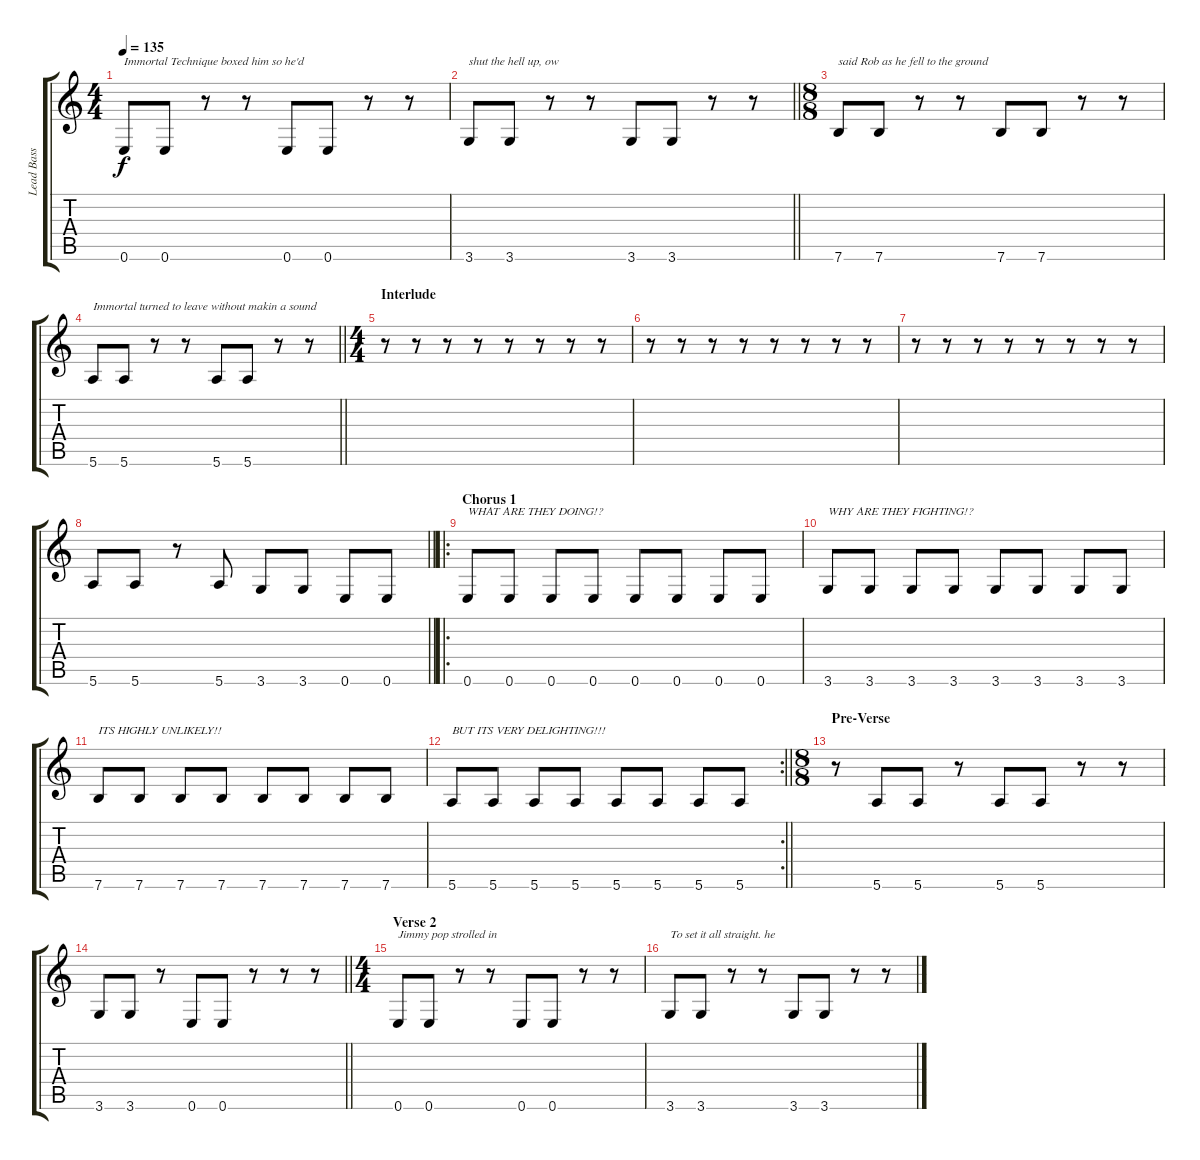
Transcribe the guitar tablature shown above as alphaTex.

\track ("Lead Bass" "Lead Bass") {instrument electricbasspick}
\staff {score tabs}
\tuning (E4 B3 G3 D3 A2 E2) {hide}
\ts (4 4)
\tempo 135
\clef g2
\ks c
0.6.8{txt "Immortal Technique boxed him so he'd" dy f} 0.6.8 r.8 r.8 0.6.8 0.6.8 r.8 r.8 |
\barLineRight lightlight
3.6.8{txt "shut the hell up, ow"} 3.6.8 r.8 r.8 3.6.8 3.6.8 r.8 r.8 |
\ts (8 8)
7.6.8{txt "said Rob as he fell to the ground"} 7.6.8 r.8 r.8 7.6.8 7.6.8 r.8 r.8 |
\barLineRight lightlight
5.6.8{txt "Immortal turned to leave without makin a sound"} 5.6.8 r.8 r.8 5.6.8 5.6.8 r.8 r.8 |
\ts (4 4)
\section ("" "Interlude")
r.8 r.8 r.8 r.8 r.8 r.8 r.8 r.8 |
r.8 r.8 r.8 r.8 r.8 r.8 r.8 r.8 |
r.8 r.8 r.8 r.8 r.8 r.8 r.8 r.8 |
\barLineRight lightlight
5.6.8 5.6.8 r.8 5.6.8 3.6.8 3.6.8 0.6.8 0.6.8 |
\ro
\section ("" "Chorus 1")
0.6.8{txt "WHAT ARE THEY DOING!?"} 0.6.8 0.6.8 0.6.8 0.6.8 0.6.8 0.6.8 0.6.8 |
3.6.8{txt "WHY ARE THEY FIGHTING!?"} 3.6.8 3.6.8 3.6.8 3.6.8 3.6.8 3.6.8 3.6.8 |
7.6.8{txt "ITS HIGHLY UNLIKELY!!"} 7.6.8 7.6.8 7.6.8 7.6.8 7.6.8 7.6.8 7.6.8 |
\rc 2
\barLineRight lightlight
5.6.8{txt "BUT ITS VERY DELIGHTING!!!"} 5.6.8 5.6.8 5.6.8 5.6.8 5.6.8 5.6.8 5.6.8 |
\ts (8 8)
\section ("" "Pre-Verse")
r.8 5.6.8 5.6.8 r.8 5.6.8 5.6.8 r.8 r.8 |
\barLineRight lightlight
3.6.8 3.6.8 r.8 0.6.8 0.6.8 r.8 r.8 r.8 |
\ts (4 4)
\section ("" "Verse 2")
0.6.8{txt "Jimmy pop strolled in"} 0.6.8 r.8 r.8 0.6.8 0.6.8 r.8 r.8 |
3.6.8{txt "To set it all straight. he"} 3.6.8 r.8 r.8 3.6.8 3.6.8 r.8 r.8
